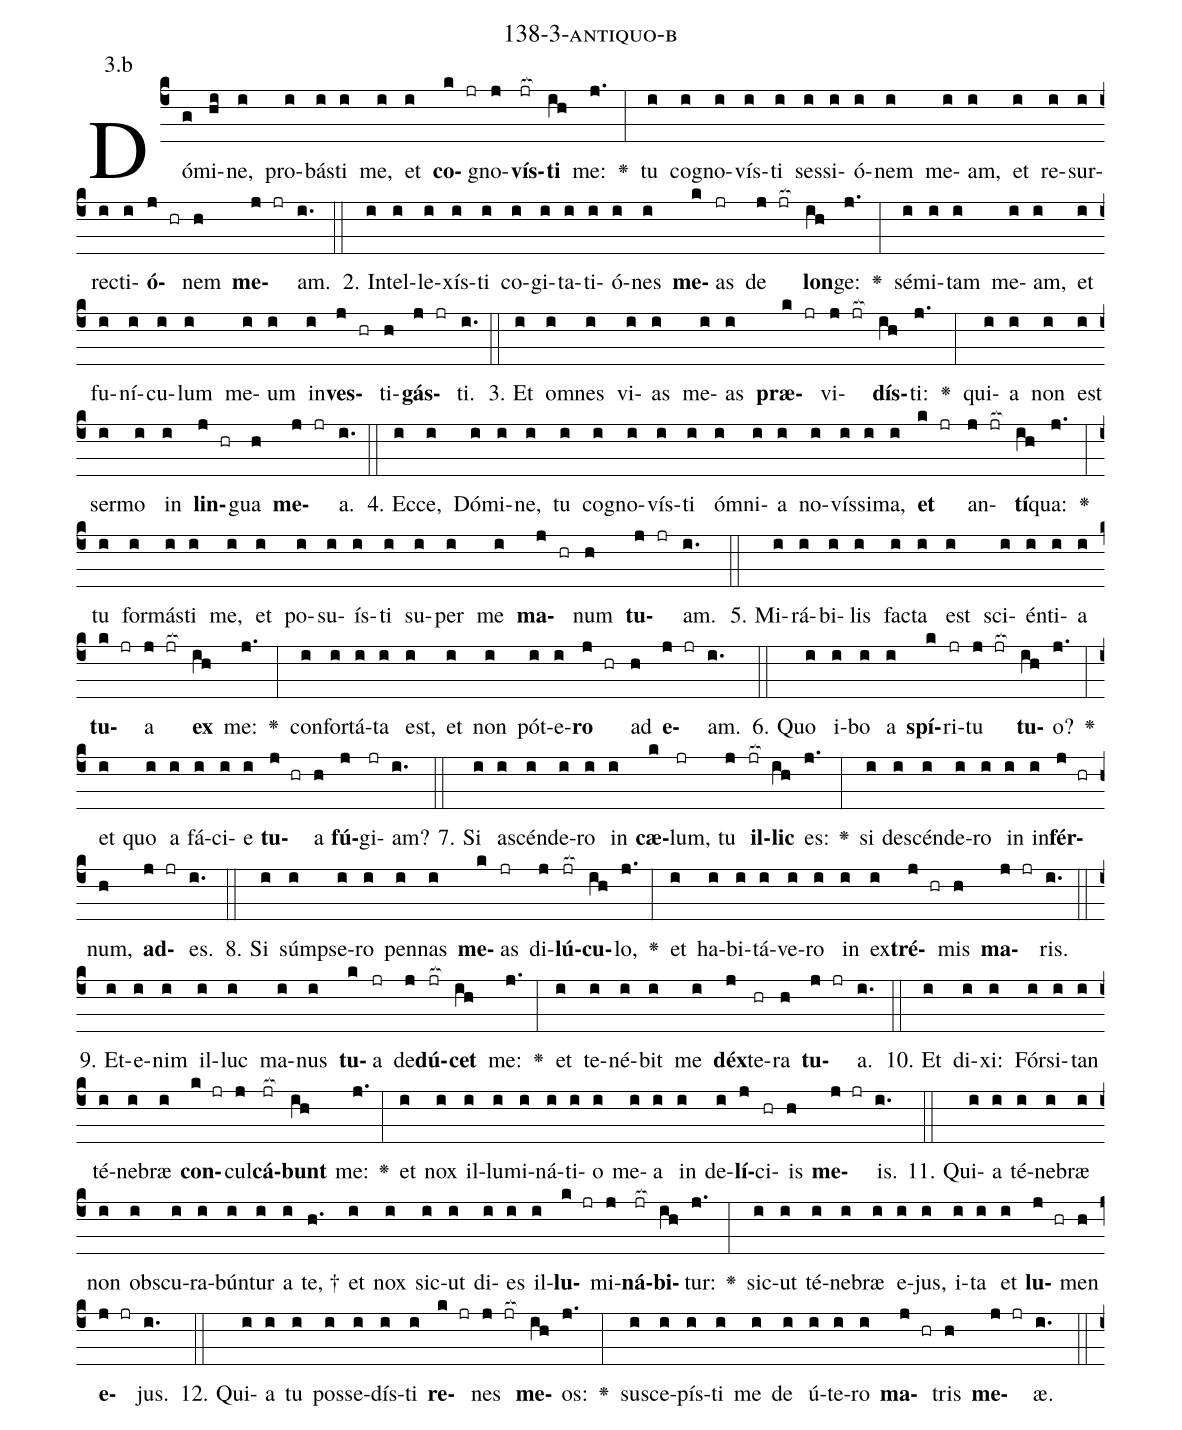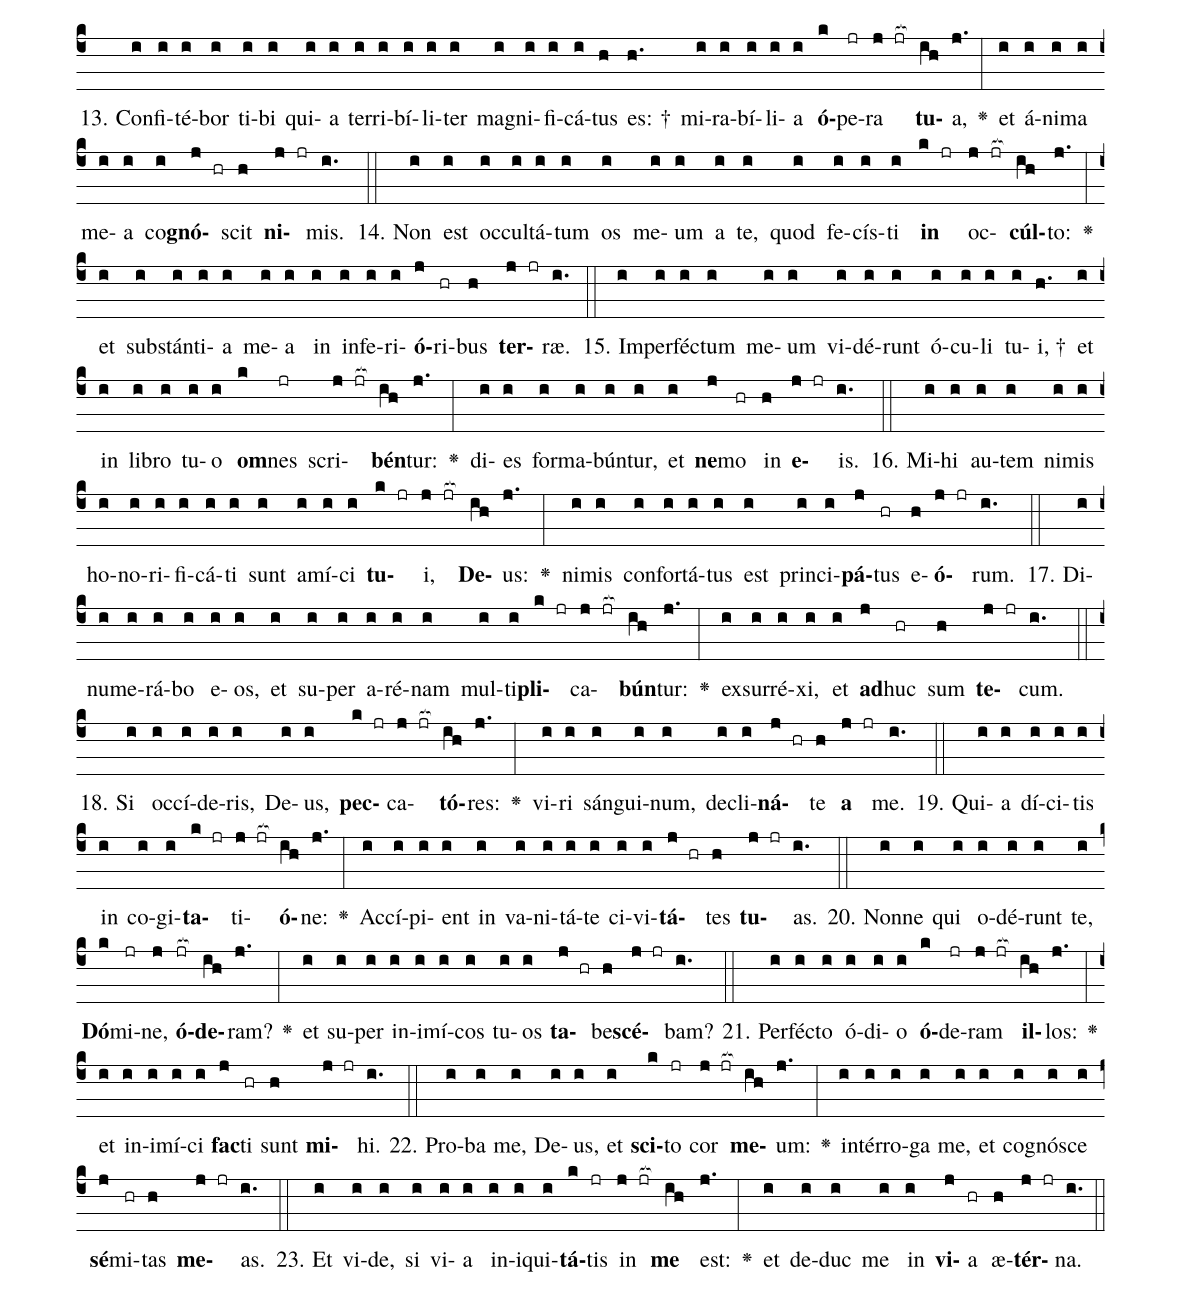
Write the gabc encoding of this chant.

name: 138-3-antiquo-b;
annotation: 3.b;
%%
(c4)Dó(g)mi(hi)ne,(i) pro(i)bás(i)ti(i) me,(i) et(i) <b>co</b>(k jr)gno(j)<b>vís</b>(jr[ocb:1{])<b>ti</b>(ih[ocb:0}]) me:(j.) <v>\greheightstar</v>(:) tu(i) co(i)gno(i)vís(i)ti(i) ses(i)si(i)ó(i)nem(i) me(i)am,(i) et(i) re(i)sur(i)rec(i)ti(i)<b>ó</b>(j hr)nem(h) <b>me</b>(j jr)am.(i.) (::)
2. In(i)tel(i)le(i)xís(i)ti(i) co(i)gi(i)ta(i)ti(i)ó(i)nes(i) <b>me</b>(k)as(jr) de(j jr[ocb:1{]) <b>lon</b>(ih[ocb:0}])ge:(j.) <v>\greheightstar</v>(:) sé(i)mi(i)tam(i) me(i)am,(i) et(i) fu(i)ní(i)cu(i)lum(i) me(i)um(i) in(i)<b>ves</b>(j hr)ti(h)<b>gás</b>(j jr)ti.(i.) (::)
3. Et(i) om(i)nes(i) vi(i)as(i) me(i)as(i) <b>præ</b>(k jr)vi(j jr[ocb:1{])<b>dís</b>(ih[ocb:0}])ti:(j.) <v>\greheightstar</v>(:) qui(i)a(i) non(i) est(i) ser(i)mo(i) in(i) <b>lin</b>(j hr)gua(h) <b>me</b>(j jr)a.(i.) (::)
4. Ec(i)ce,(i) Dó(i)mi(i)ne,(i) tu(i) co(i)gno(i)vís(i)ti(i) óm(i)ni(i)a(i) no(i)vís(i)si(i)ma,(i) <b>et</b>(k jr) an(j jr[ocb:1{])<b>tí</b>(ih[ocb:0}])qua:(j.) <v>\greheightstar</v>(:) tu(i) for(i)más(i)ti(i) me,(i) et(i) po(i)su(i)ís(i)ti(i) su(i)per(i) me(i) <b>ma</b>(j hr)num(h) <b>tu</b>(j jr)am.(i.) (::)
5. Mi(i)rá(i)bi(i)lis(i) fac(i)ta(i) est(i) sci(i)én(i)ti(i)a(i) <b>tu</b>(k jr)a(j jr[ocb:1{]) <b>ex</b>(ih[ocb:0}]) me:(j.) <v>\greheightstar</v>(:) con(i)for(i)tá(i)ta(i) est,(i) et(i) non(i) pót(i)e(i)<b>ro</b>(j hr) ad(h) <b>e</b>(j jr)am.(i.) (::)
6. Quo(i) i(i)bo(i) a(i) <b>spí</b>(k)ri(jr)tu(j jr[ocb:1{]) <b>tu</b>(ih[ocb:0}])o?(j.) <v>\greheightstar</v>(:) et(i) quo(i) a(i) fá(i)ci(i)e(i) <b>tu</b>(j hr)a(h) <b>fú</b>(j)gi(jr)am?(i.) (::)
7. Si(i) a(i)scén(i)de(i)ro(i) in(i) <b>cæ</b>(k)lum,(jr) tu(j) <b>il</b>(jr[ocb:1{])<b>lic</b>(ih[ocb:0}]) es:(j.) <v>\greheightstar</v>(:) si(i) de(i)scén(i)de(i)ro(i) in(i) in(i)<b>fér</b>(j hr)num,(h) <b>ad</b>(j jr)es.(i.) (::)
8. Si(i) súmp(i)se(i)ro(i) pen(i)nas(i) <b>me</b>(k)as(jr) di(j)<b>lú</b>(jr[ocb:1{])<b>cu</b>(ih[ocb:0}])lo,(j.) <v>\greheightstar</v>(:) et(i) ha(i)bi(i)tá(i)ve(i)ro(i) in(i) ex(i)<b>tré</b>(j hr)mis(h) <b>ma</b>(j jr)ris.(i.) (::)
9. Et(i)e(i)nim(i) il(i)luc(i) ma(i)nus(i) <b>tu</b>(k)a(jr) de(j)<b>dú</b>(jr[ocb:1{])<b>cet</b>(ih[ocb:0}]) me:(j.) <v>\greheightstar</v>(:) et(i) te(i)né(i)bit(i) me(i) <b>déx</b>(j)te(hr)ra(h) <b>tu</b>(j jr)a.(i.) (::)
10. Et(i) di(i)xi:(i) Fór(i)si(i)tan(i) té(i)ne(i)bræ(i) <b>con</b>(k jr)cul(j)<b>cá</b>(jr[ocb:1{])<b>bunt</b>(ih[ocb:0}]) me:(j.) <v>\greheightstar</v>(:) et(i) nox(i) il(i)lu(i)mi(i)ná(i)ti(i)o(i) me(i)a(i) in(i) de(i)<b>lí</b>(j)ci(hr)is(h) <b>me</b>(j jr)is.(i.) (::)
11. Qui(i)a(i) té(i)ne(i)bræ(i) non(i) obs(i)cu(i)ra(i)bún(i)tur(i) a(i) te, †(h.) et(i) nox(i) sic(i)ut(i) di(i)es(i) il(i)<b>lu</b>(k jr)mi(j)<b>ná</b>(jr[ocb:1{])<b>bi</b>(ih[ocb:0}])tur:(j.) <v>\greheightstar</v>(:) sic(i)ut(i) té(i)ne(i)bræ(i) e(i)jus,(i) i(i)ta(i) et(i) <b>lu</b>(j hr)men(h) <b>e</b>(j jr)jus.(i.) (::)
12. Qui(i)a(i) tu(i) pos(i)se(i)dís(i)ti(i) <b>re</b>(k jr)nes(j jr[ocb:1{]) <b>me</b>(ih[ocb:0}])os:(j.) <v>\greheightstar</v>(:) su(i)sce(i)pís(i)ti(i) me(i) de(i) ú(i)te(i)ro(i) <b>ma</b>(j hr)tris(h) <b>me</b>(j jr)æ.(i.) (::)
13. Con(i)fi(i)té(i)bor(i) ti(i)bi(i) qui(i)a(i) ter(i)ri(i)bí(i)li(i)ter(i) ma(i)gni(i)fi(i)cá(i)tus(h) es: †(h.) mi(i)ra(i)bí(i)li(i)a(i) <b>ó</b>(k)pe(jr)ra(j jr[ocb:1{]) <b>tu</b>(ih[ocb:0}])a,(j.) <v>\greheightstar</v>(:) et(i) á(i)ni(i)ma(i) me(i)a(i) co(i)<b>gnó</b>(j hr)scit(h) <b>ni</b>(j jr)mis.(i.) (::)
14. Non(i) est(i) oc(i)cul(i)tá(i)tum(i) os(i) me(i)um(i) a(i) te,(i) quod(i) fe(i)cís(i)ti(i) <b>in</b>(k jr) oc(j jr[ocb:1{])<b>cúl</b>(ih[ocb:0}])to:(j.) <v>\greheightstar</v>(:) et(i) sub(i)stán(i)ti(i)a(i) me(i)a(i) in(i) in(i)fe(i)ri(i)<b>ó</b>(j)ri(hr)bus(h) <b>ter</b>(j jr)ræ.(i.) (::)
15. Im(i)per(i)féc(i)tum(i) me(i)um(i) vi(i)dé(i)runt(i) ó(i)cu(i)li(i) tu(i)i, †(h.) et(i) in(i) li(i)bro(i) tu(i)o(i) <b>om</b>(k)nes(jr) scri(j jr[ocb:1{])<b>bén</b>(ih[ocb:0}])tur:(j.) <v>\greheightstar</v>(:) di(i)es(i) for(i)ma(i)bún(i)tur,(i) et(i) <b>ne</b>(j)mo(hr) in(h) <b>e</b>(j jr)is.(i.) (::)
16. Mi(i)hi(i) au(i)tem(i) ni(i)mis(i) ho(i)no(i)ri(i)fi(i)cá(i)ti(i) sunt(i) a(i)mí(i)ci(i) <b>tu</b>(k jr)i,(j jr[ocb:1{]) <b>De</b>(ih[ocb:0}])us:(j.) <v>\greheightstar</v>(:) ni(i)mis(i) con(i)for(i)tá(i)tus(i) est(i) prin(i)ci(i)<b>pá</b>(j)tus(hr) e(h)<b>ó</b>(j jr)rum.(i.) (::)
17. Di(i)nu(i)me(i)rá(i)bo(i) e(i)os,(i) et(i) su(i)per(i) a(i)ré(i)nam(i) mul(i)ti(i)<b>pli</b>(k jr)ca(j jr[ocb:1{])<b>bún</b>(ih[ocb:0}])tur:(j.) <v>\greheightstar</v>(:) ex(i)sur(i)ré(i)xi,(i) et(i) <b>ad</b>(j)huc(hr) sum(h) <b>te</b>(j jr)cum.(i.) (::)
18. Si(i) oc(i)cí(i)de(i)ris,(i) De(i)us,(i) <b>pec</b>(k jr)ca(j jr[ocb:1{])<b>tó</b>(ih[ocb:0}])res:(j.) <v>\greheightstar</v>(:) vi(i)ri(i) sán(i)gui(i)num,(i) de(i)cli(i)<b>ná</b>(j hr)te(h) <b>a</b>(j jr) me.(i.) (::)
19. Qui(i)a(i) dí(i)ci(i)tis(i) in(i) co(i)gi(i)<b>ta</b>(k jr)ti(j jr[ocb:1{])<b>ó</b>(ih[ocb:0}])ne:(j.) <v>\greheightstar</v>(:) Ac(i)cí(i)pi(i)ent(i) in(i) va(i)ni(i)tá(i)te(i) ci(i)vi(i)<b>tá</b>(j hr)tes(h) <b>tu</b>(j jr)as.(i.) (::)
20. Non(i)ne(i) qui(i) o(i)dé(i)runt(i) te,(i) <b>Dó</b>(k)mi(jr)ne,(j) <b>ó</b>(jr[ocb:1{])<b>de</b>(ih[ocb:0}])ram?(j.) <v>\greheightstar</v>(:) et(i) su(i)per(i) in(i)i(i)mí(i)cos(i) tu(i)os(i) <b>ta</b>(j hr)be(h)<b>scé</b>(j jr)bam?(i.) (::)
21. Per(i)féc(i)to(i) ó(i)di(i)o(i) <b>ó</b>(k)de(jr)ram(j jr[ocb:1{]) <b>il</b>(ih[ocb:0}])los:(j.) <v>\greheightstar</v>(:) et(i) in(i)i(i)mí(i)ci(i) <b>fac</b>(j)ti(hr) sunt(h) <b>mi</b>(j jr)hi.(i.) (::)
22. Pro(i)ba(i) me,(i) De(i)us,(i) et(i) <b>sci</b>(k)to(jr) cor(j jr[ocb:1{]) <b>me</b>(ih[ocb:0}])um:(j.) <v>\greheightstar</v>(:) in(i)tér(i)ro(i)ga(i) me,(i) et(i) co(i)gnó(i)sce(i) <b>sé</b>(j)mi(hr)tas(h) <b>me</b>(j jr)as.(i.) (::)
23. Et(i) vi(i)de,(i) si(i) vi(i)a(i) in(i)i(i)qui(i)<b>tá</b>(k)tis(jr) in(j jr[ocb:1{]) <b>me</b>(ih[ocb:0}]) est:(j.) <v>\greheightstar</v>(:) et(i) de(i)duc(i) me(i) in(i) <b>vi</b>(j)a(hr) æ(h)<b>tér</b>(j jr)na.(i.) (::)
